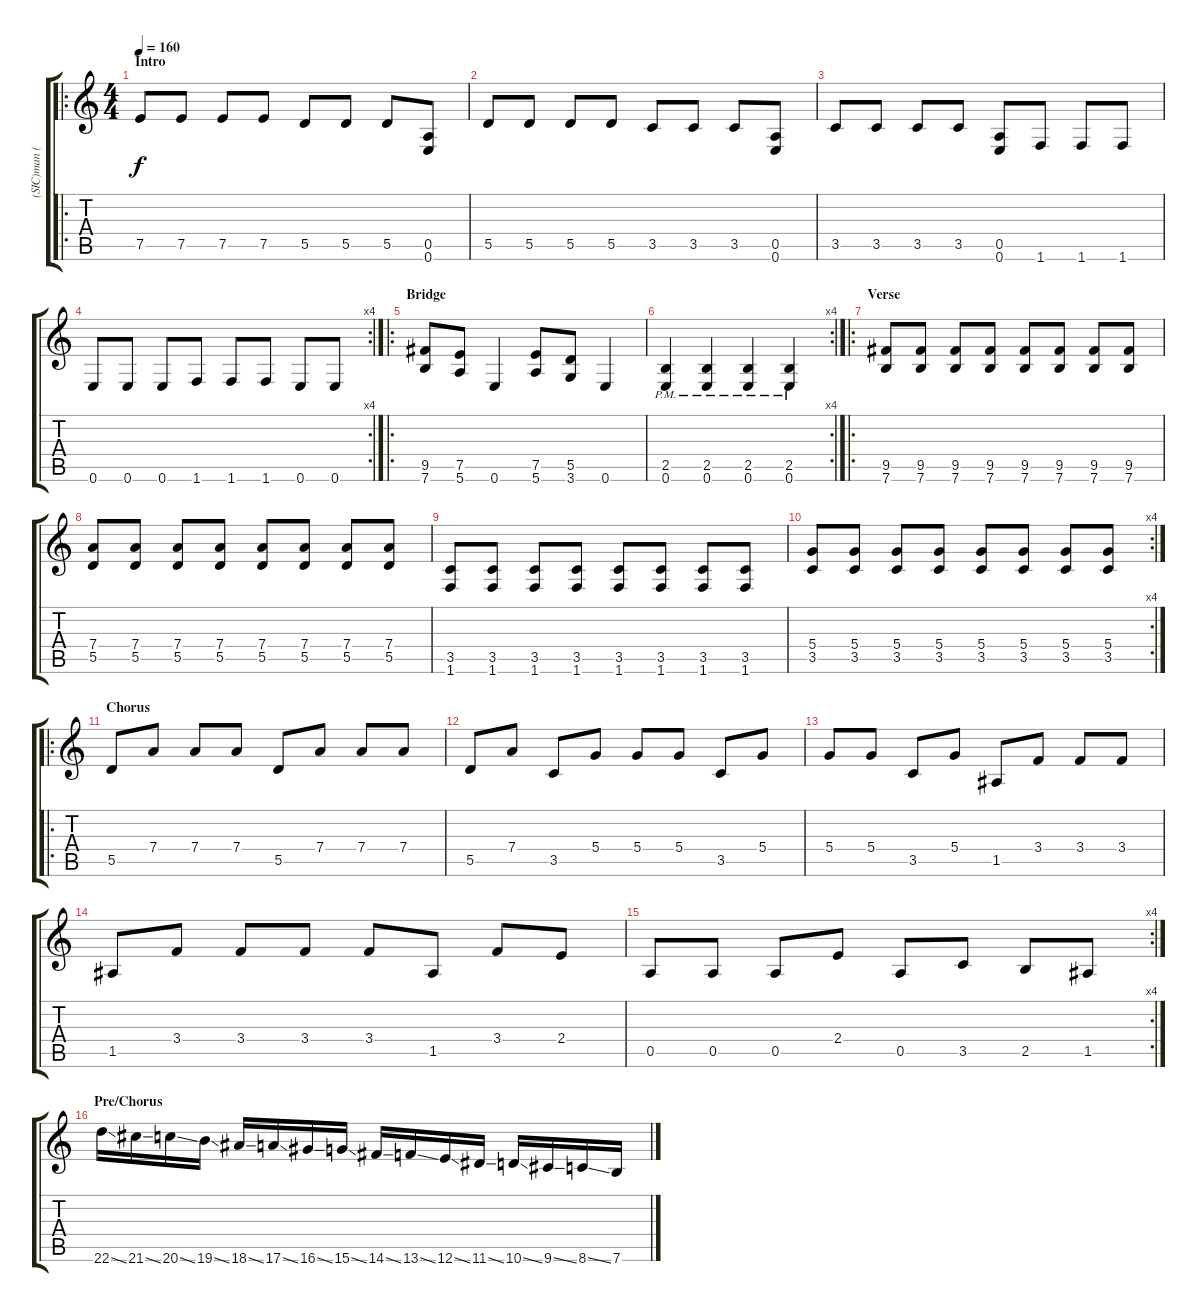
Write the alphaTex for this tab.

\track ("(SIC)man (Kim/RYTHM)" "(SIC)man (") {instrument distortionguitar}
\staff {score tabs}
\tuning (E4 B3 G3 D3 A2 E2) {hide}
\ro
\ts (4 4)
\section ("" "Intro")
\tempo 160
\clef g2
\ks c
7.5.8{dy f instrument distortionguitar} 7.5.8 7.5.8 7.5.8 5.5.8 5.5.8 5.5.8 (0.5 0.6).8 |
5.5.8 5.5.8 5.5.8 5.5.8 3.5.8 3.5.8 3.5.8 (0.5 0.6).8 |
3.5.8 3.5.8 3.5.8 3.5.8 (0.5 0.6).8 1.6.8 1.6.8 1.6.8 |
\rc 4
0.6.8 0.6.8 0.6.8 1.6.8 1.6.8 1.6.8 0.6.8 0.6.8 |
\ro
\section ("" "Bridge")
(9.5 7.6).8 (7.5 5.6).8 0.6.4 (7.5 5.6).8 (5.5 3.6).8 0.6.4 |
\rc 4
(2.5{pm} 0.6).4 (2.5{pm} 0.6{pm}).4 (2.5{pm} 0.6{pm}).4 (2.5{pm} 0.6{pm}).4 |
\ro
\section ("" "Verse")
(9.5 7.6).8 (9.5 7.6).8 (9.5 7.6).8 (9.5 7.6).8 (9.5 7.6).8 (9.5 7.6).8 (9.5 7.6).8 (9.5 7.6).8 |
(7.4 5.5).8 (7.4 5.5).8 (7.4 5.5).8 (7.4 5.5).8 (7.4 5.5).8 (7.4 5.5).8 (7.4 5.5).8 (7.4 5.5).8 |
(3.5 1.6).8 (3.5 1.6).8 (3.5 1.6).8 (3.5 1.6).8 (3.5 1.6).8 (3.5 1.6).8 (3.5 1.6).8 (3.5 1.6).8 |
\rc 4
(5.4 3.5).8 (5.4 3.5).8 (5.4 3.5).8 (5.4 3.5).8 (5.4 3.5).8 (5.4 3.5).8 (5.4 3.5).8 (5.4 3.5).8 |
\ro
\section ("" "Chorus")
5.5.8 7.4.8 7.4.8 7.4.8 5.5.8 7.4.8 7.4.8 7.4.8 |
5.5.8 7.4.8 3.5.8 5.4.8 5.4.8 5.4.8 3.5.8 5.4.8 |
5.4.8 5.4.8 3.5.8 5.4.8 1.5.8 3.4.8 3.4.8 3.4.8 |
1.5.8 3.4.8 3.4.8 3.4.8 3.4.8 1.5.8 3.4.8 2.4.8 |
\rc 4
0.5.8 0.5.8 0.5.8 2.4.8 0.5.8 3.5.8 2.5.8 1.5.8 |
\section ("" "Pre/Chorus")
22.6{ss}.16 21.6{ss}.16 20.6{ss}.16 19.6{ss}.16 18.6{ss}.16 17.6{ss}.16 16.6{ss}.16 15.6{ss}.16 14.6{ss}.16 13.6{ss}.16 12.6{ss}.16 11.6{ss}.16 10.6{ss}.16 9.6{ss}.16 8.6{ss}.16 7.6{ss}.16
